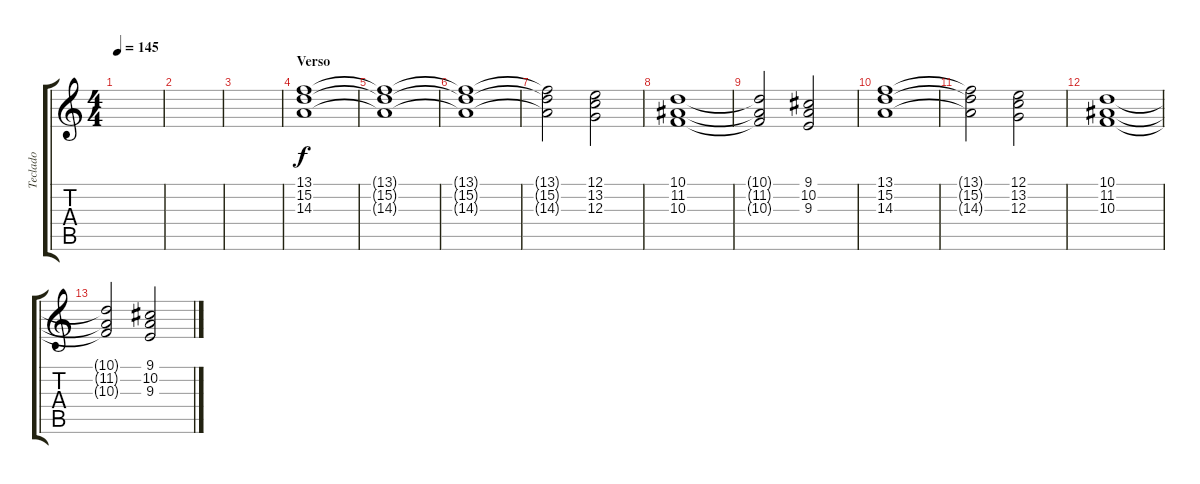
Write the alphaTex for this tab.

\track ("Teclado" "Teclado") {instrument tremolostrings}
\staff {score tabs}
\tuning (E4 B3 G3 D3 A2 E2) {hide}
\ts (4 4)
\tempo 145
\clef g2
\ks c
|
|
|
\section ("" "Verso")
(13.1 15.2 14.3).1 |
(13.1{t} 15.2{t} 14.3{t}).1 |
(13.1{t} 15.2{t} 14.3{t}).1 |
(13.1{t} 15.2{t} 14.3{t}).2 (12.1 13.2 12.3).2 |
(10.1 11.2 10.3).1 |
(10.1{t} 11.2{t} 10.3{t}).2 (9.1 10.2 9.3).2 |
(13.1 15.2 14.3).1 |
(13.1{t} 15.2{t} 14.3{t}).2 (12.1 13.2 12.3).2 |
(10.1 11.2 10.3).1 |
(10.1{t} 11.2{t} 10.3{t}).2 (9.1 10.2 9.3).2
